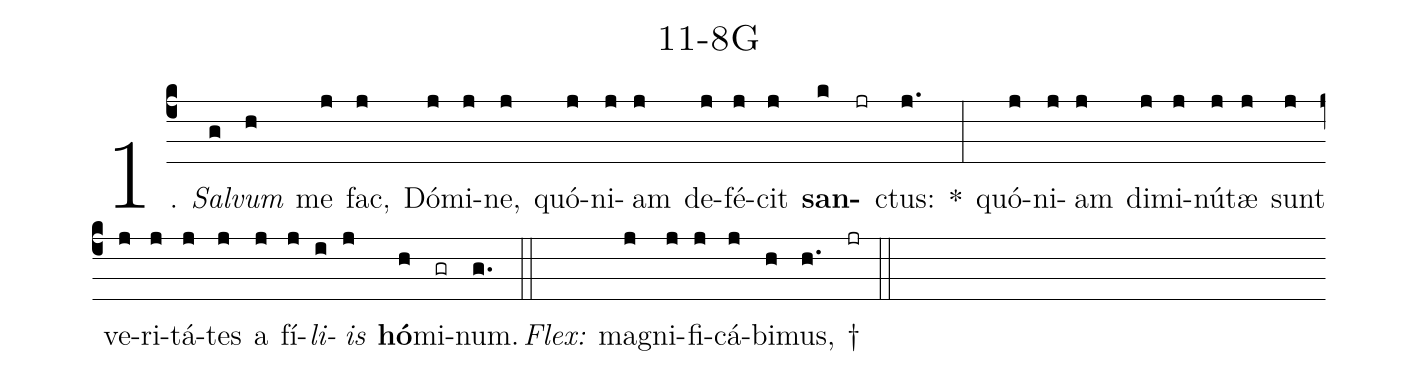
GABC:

name: 11-8G;
%%
(c4)1. <i>Sal</i>(g)<i>vum</i>(h) me(j) fac,(j) Dó(j)mi(j)ne,(j) quó(j)ni(j)am(j) de(j)fé(j)cit(j) <b>san</b>(k)(jr)ctus:(j.) *(:) quó(j)ni(j)am(j) di(j)mi(j)nú(j)tæ(j) sunt(j) ve(j)ri(j)tá(j)tes(j) a(j) fí(j)<i>li</i>(i)<i>is</i>(j) <b>hó</b>(h)mi(gr)num.(g.) (::)
<i>Flex:</i>()  ma(j)gni(j)fi(j)cá(j)bi(h)mus,(h.) †(jr) (::)
